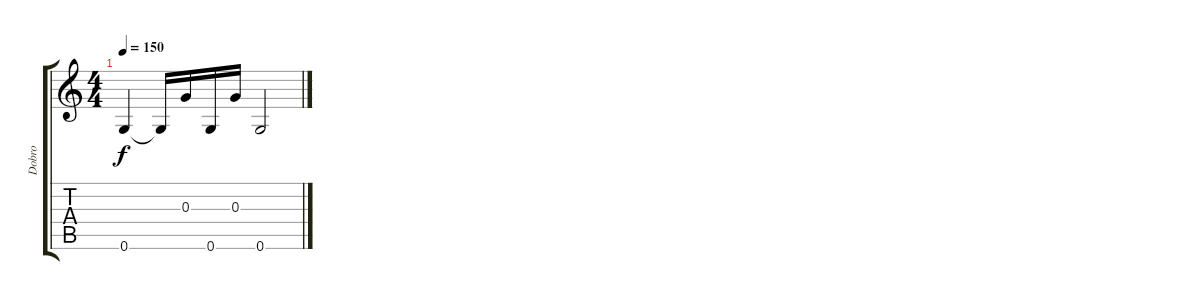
\track ("Dobro" "Dobro") {instrument electricguitarjazz}
\staff {score tabs}
\tuning (D4 B3 G3 D3 B2 G2) {hide}
\ts (4 4)
\tempo 150
\clef g2
\ks c
0.6.4{dy f} 0.6{t}.16 0.3.16 0.6.16 0.3.16 0.6.2
